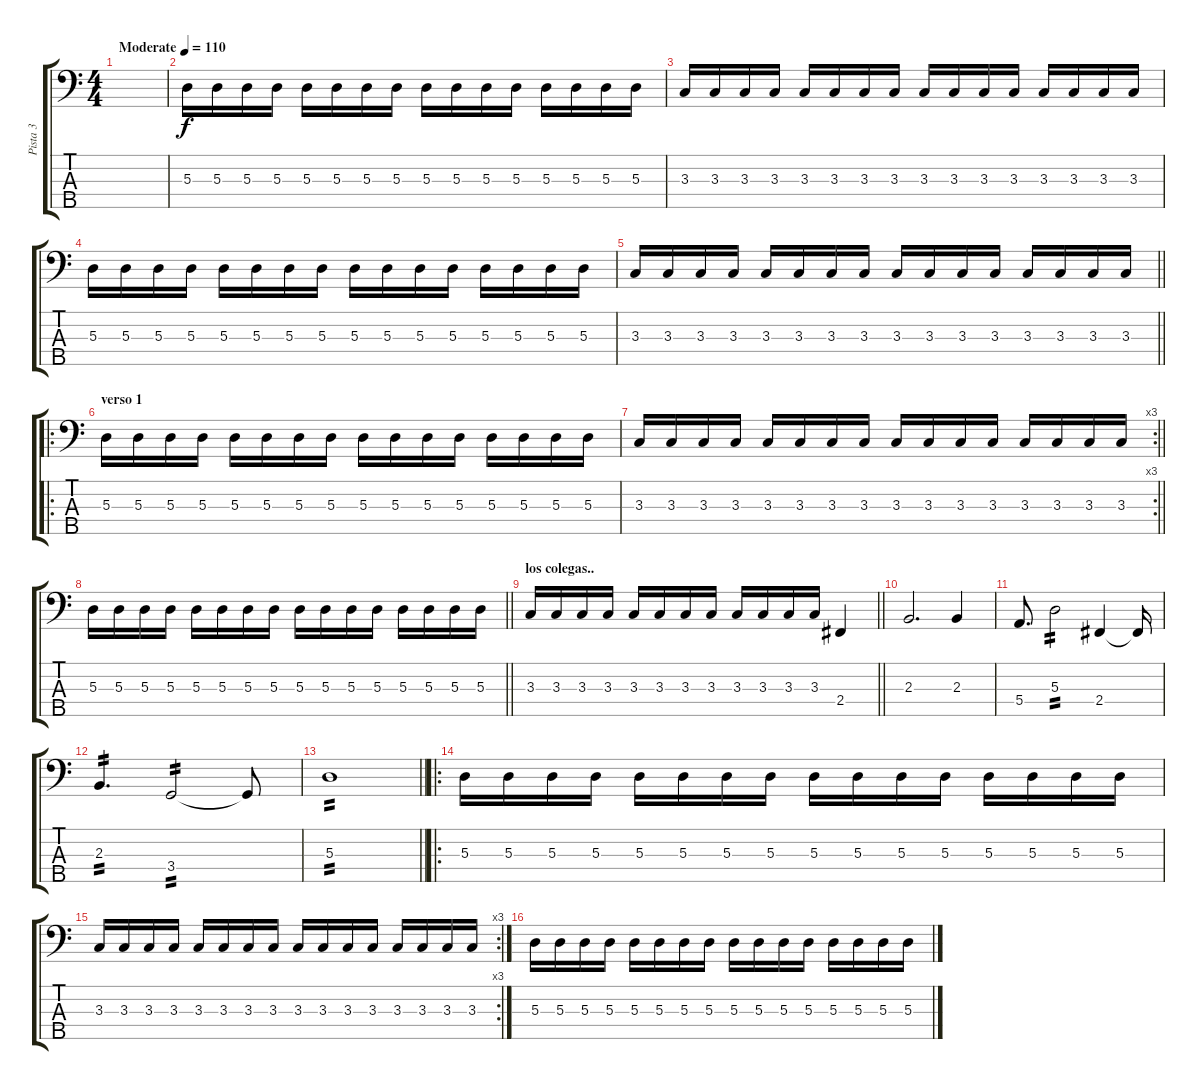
\track ("Pista 3" "Pista 3") {instrument electricbassfinger}
\staff {score tabs}
\tuning (G2 D2 A1 E1 B0) {hide}
\ts (4 4)
\tempo (110 "Moderate")
\clef f4
\ks c
|
5.3.16 5.3.16 5.3.16 5.3.16 5.3.16 5.3.16 5.3.16 5.3.16 5.3.16 5.3.16 5.3.16 5.3.16 5.3.16 5.3.16 5.3.16 5.3.16 |
3.3.16 3.3.16 3.3.16 3.3.16 3.3.16 3.3.16 3.3.16 3.3.16 3.3.16 3.3.16 3.3.16 3.3.16 3.3.16 3.3.16 3.3.16 3.3.16 |
5.3.16 5.3.16 5.3.16 5.3.16 5.3.16 5.3.16 5.3.16 5.3.16 5.3.16 5.3.16 5.3.16 5.3.16 5.3.16 5.3.16 5.3.16 5.3.16 |
\barLineRight lightlight
3.3.16 3.3.16 3.3.16 3.3.16 3.3.16 3.3.16 3.3.16 3.3.16 3.3.16 3.3.16 3.3.16 3.3.16 3.3.16 3.3.16 3.3.16 3.3.16 |
\ro
\section ("" "verso 1")
5.3.16 5.3.16 5.3.16 5.3.16 5.3.16 5.3.16 5.3.16 5.3.16 5.3.16 5.3.16 5.3.16 5.3.16 5.3.16 5.3.16 5.3.16 5.3.16 |
\rc 3
\barLineRight lightlight
3.3.16 3.3.16 3.3.16 3.3.16 3.3.16 3.3.16 3.3.16 3.3.16 3.3.16 3.3.16 3.3.16 3.3.16 3.3.16 3.3.16 3.3.16 3.3.16 |
\section ("" "")
\barLineRight lightlight
5.3.16 5.3.16 5.3.16 5.3.16 5.3.16 5.3.16 5.3.16 5.3.16 5.3.16 5.3.16 5.3.16 5.3.16 5.3.16 5.3.16 5.3.16 5.3.16 |
\section ("" "los colegas..")
\barLineRight lightlight
3.3.16 3.3.16 3.3.16 3.3.16 3.3.16 3.3.16 3.3.16 3.3.16 3.3.16 3.3.16 3.3.16 3.3.16 2.4.4 |
2.3.2{d} 2.3.4 |
5.4.8{d} 5.3.2{tp 2} 2.4.4 2.4{t}.16 |
2.3.4{d tp 2} 3.4.2{tp 2} 3.4{t}.8 |
\barLineRight lightlight
5.3.1{tp 2} |
\ro
5.3.16 5.3.16 5.3.16 5.3.16 5.3.16 5.3.16 5.3.16 5.3.16 5.3.16 5.3.16 5.3.16 5.3.16 5.3.16 5.3.16 5.3.16 5.3.16 |
\rc 3
3.3.16 3.3.16 3.3.16 3.3.16 3.3.16 3.3.16 3.3.16 3.3.16 3.3.16 3.3.16 3.3.16 3.3.16 3.3.16 3.3.16 3.3.16 3.3.16 |
5.3.16 5.3.16 5.3.16 5.3.16 5.3.16 5.3.16 5.3.16 5.3.16 5.3.16 5.3.16 5.3.16 5.3.16 5.3.16 5.3.16 5.3.16 5.3.16
